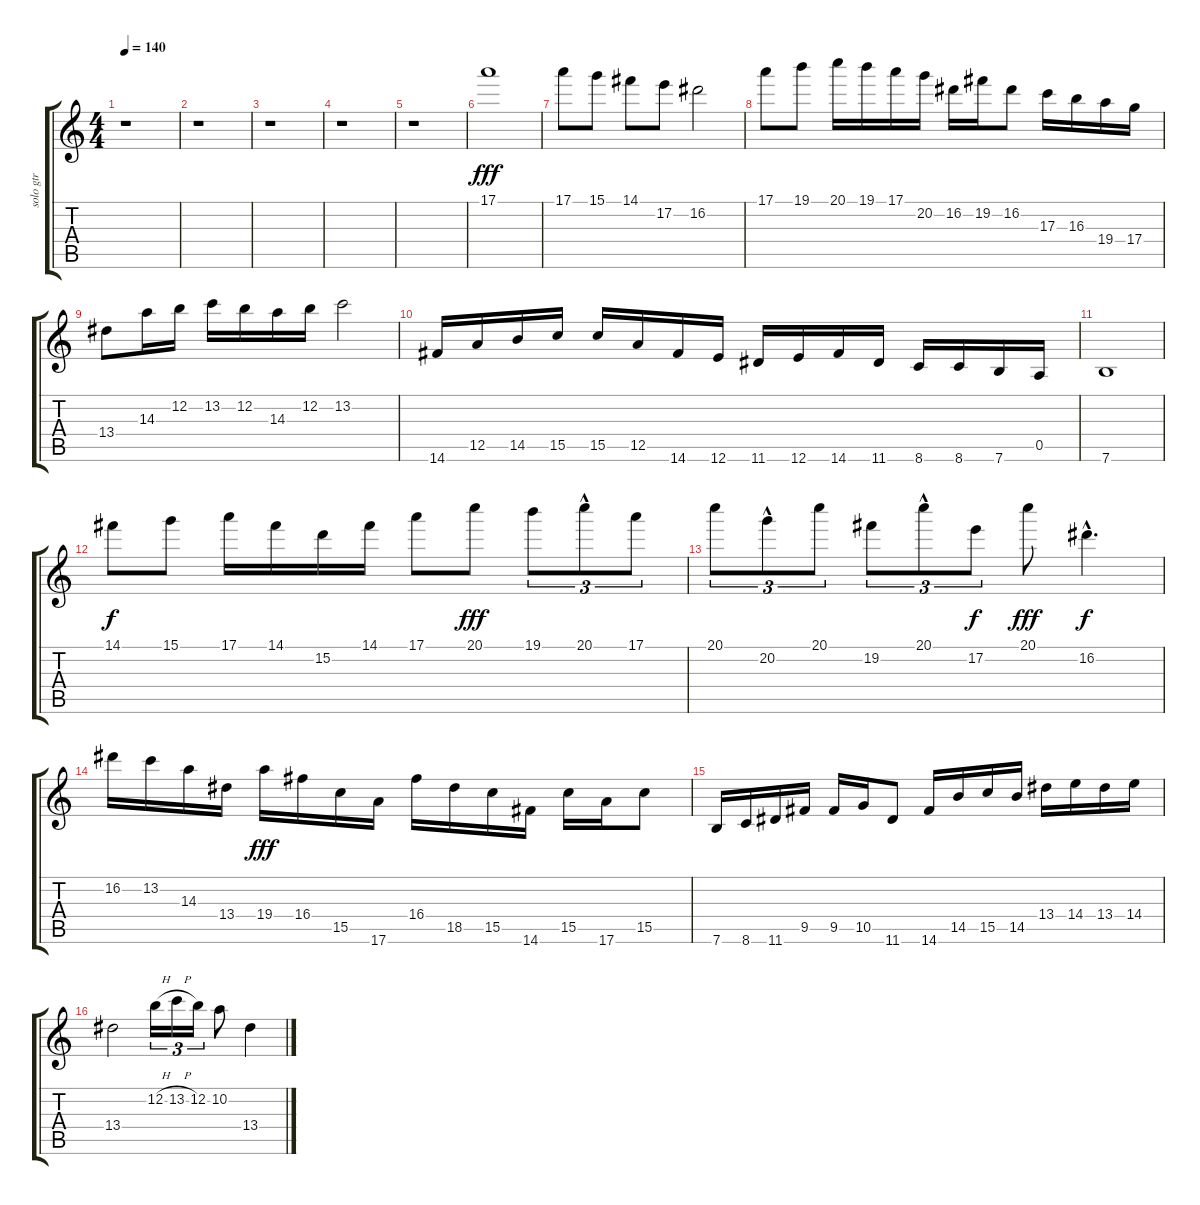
\track ("solo gtr" "solo gtr") {instrument overdrivenguitar}
\staff {score tabs}
\tuning (E4 B3 G3 D3 A2 E2) {hide}
\ts (4 4)
\tempo 140
\clef g2
\ks c
r.1{dy fff} |
r.1 |
r.1 |
r.1 |
r.1 |
17.1.1 |
17.1.8 15.1.8 14.1.8 17.2.8 16.2.2 |
17.1.8 19.1.8 20.1.16 19.1.16 17.1.16 20.2.16 16.2.16 19.2.16 16.2.8 17.3.16 16.3.16 19.4.16 17.4.16 |
13.4.8 14.3.16 12.2.16 13.2.16 12.2.16 14.3.16 12.2.16 13.2.2 |
14.6.16 12.5.16 14.5.16 15.5.16 15.5.16 12.5.16 14.6.16 12.6.16 11.6.16 12.6.16 14.6.16 11.6.16 8.6.16 8.6.16 7.6.16 0.5.16 |
7.6.1 |
14.1.8{dy f} 15.1.8 17.1.16 14.1.16 15.2.16 14.1.16 17.1.8 20.1.8{dy fff} 19.1.8{tu (3 2)} 20.1{hac}.8{tu (3 2)} 17.1.8{tu (3 2)} |
20.1.8{tu (3 2)} 20.2{hac}.8{tu (3 2)} 20.1.8{tu (3 2)} 19.2.8{tu (3 2)} 20.1{hac}.8{tu (3 2)} 17.2.8{tu (3 2) dy f} 20.1.8{dy fff} 16.2{hac}.4{d dy f} |
16.2.16 13.2.16 14.3.16 13.4.16 19.4.16{dy fff} 16.4.16 15.5.16 17.6.16 16.4.16 18.5.16 15.5.16 14.6.16 15.5.16 17.6.16 15.5.8 |
7.6.16 8.6.16 11.6.16 9.5.16 9.5.16 10.5.16 11.6.8 14.6.16 14.5.16 15.5.16 14.5.16 13.4.16 14.4.16 13.4.16 14.4.16 |
13.4.2 12.2{h}.16{tu (3 2)} 13.2{h}.16{tu (3 2)} 12.2.16{tu (3 2)} 10.2.8 13.4.4
